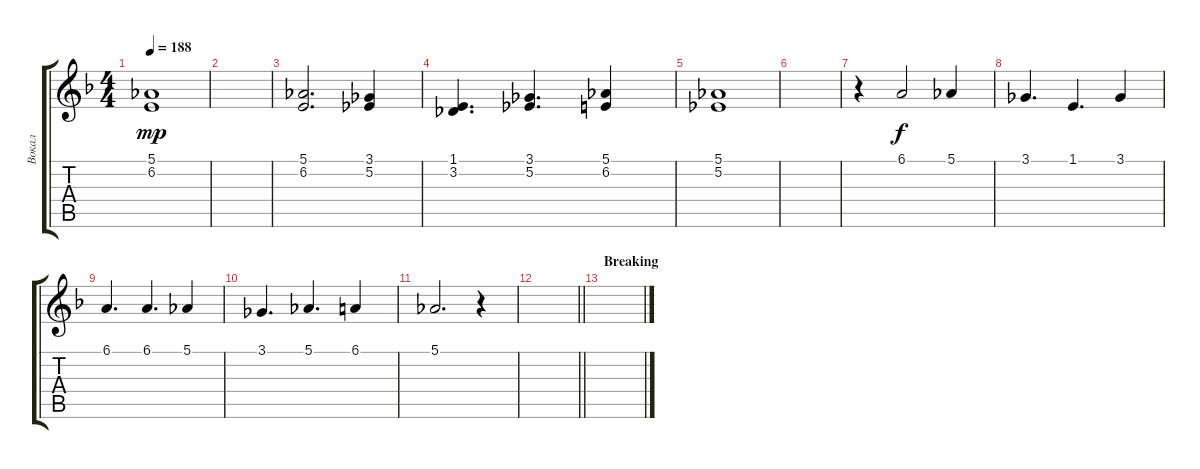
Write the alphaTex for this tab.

\track ("Вокал" "Вокал") {instrument trumpet}
\staff {score tabs}
\tuning (Eb4 Bb3 Gb3 Db3 Ab2 Eb2) {hide}
\ts (4 4)
\tempo 188
\clef g2
\ks dminor
(5.1 6.2).1{dy mp} |
|
(5.1 6.2).2{d} (3.1 5.2).4 |
(1.1 3.2).4{d} (3.1 5.2).4{d} (5.1 6.2).4 |
(5.1 5.2).1 |
|
r.4 6.1.2{dy f} 5.1.4 |
3.1.4{d} 1.1.4{d} 3.1.4 |
6.1.4{d} 6.1.4{d} 5.1.4 |
3.1.4{d} 5.1.4{d} 6.1.4 |
5.1.2{d} r.4 |
\barLineRight lightlight
|
\section ("" "Breaking")
